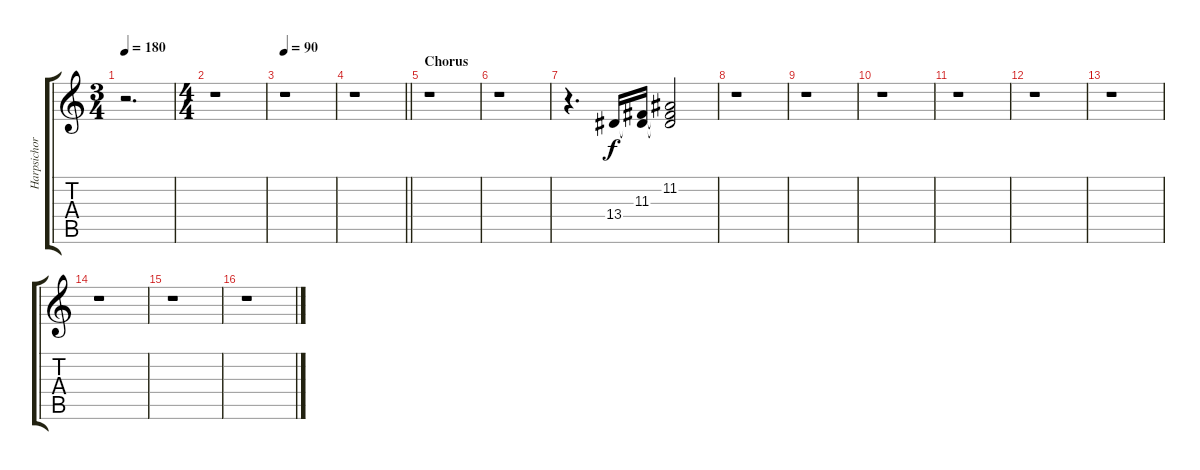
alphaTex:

\track ("Harpsichord" "Harpsichor") {instrument harpsichord}
\staff {score tabs}
\tuning (E4 B3 G3 D3 A2 E2) {hide}
\ts (3 4)
\tempo 180
\clef g2
\ks c
r.2{d dy mf} |
\ts (4 4)
r.1 |
\tempo 90
r.1 |
\barLineRight lightlight
r.1 |
\section ("" "Chorus")
r.1 |
r.1 |
r.4{d} 13.4.16{dy f} (11.3 13.4{t}).16 (11.2 11.3{t} 13.4{t}).2 |
r.1 |
r.1 |
r.1 |
r.1 |
r.1 |
r.1 |
r.1 |
r.1 |
r.1
